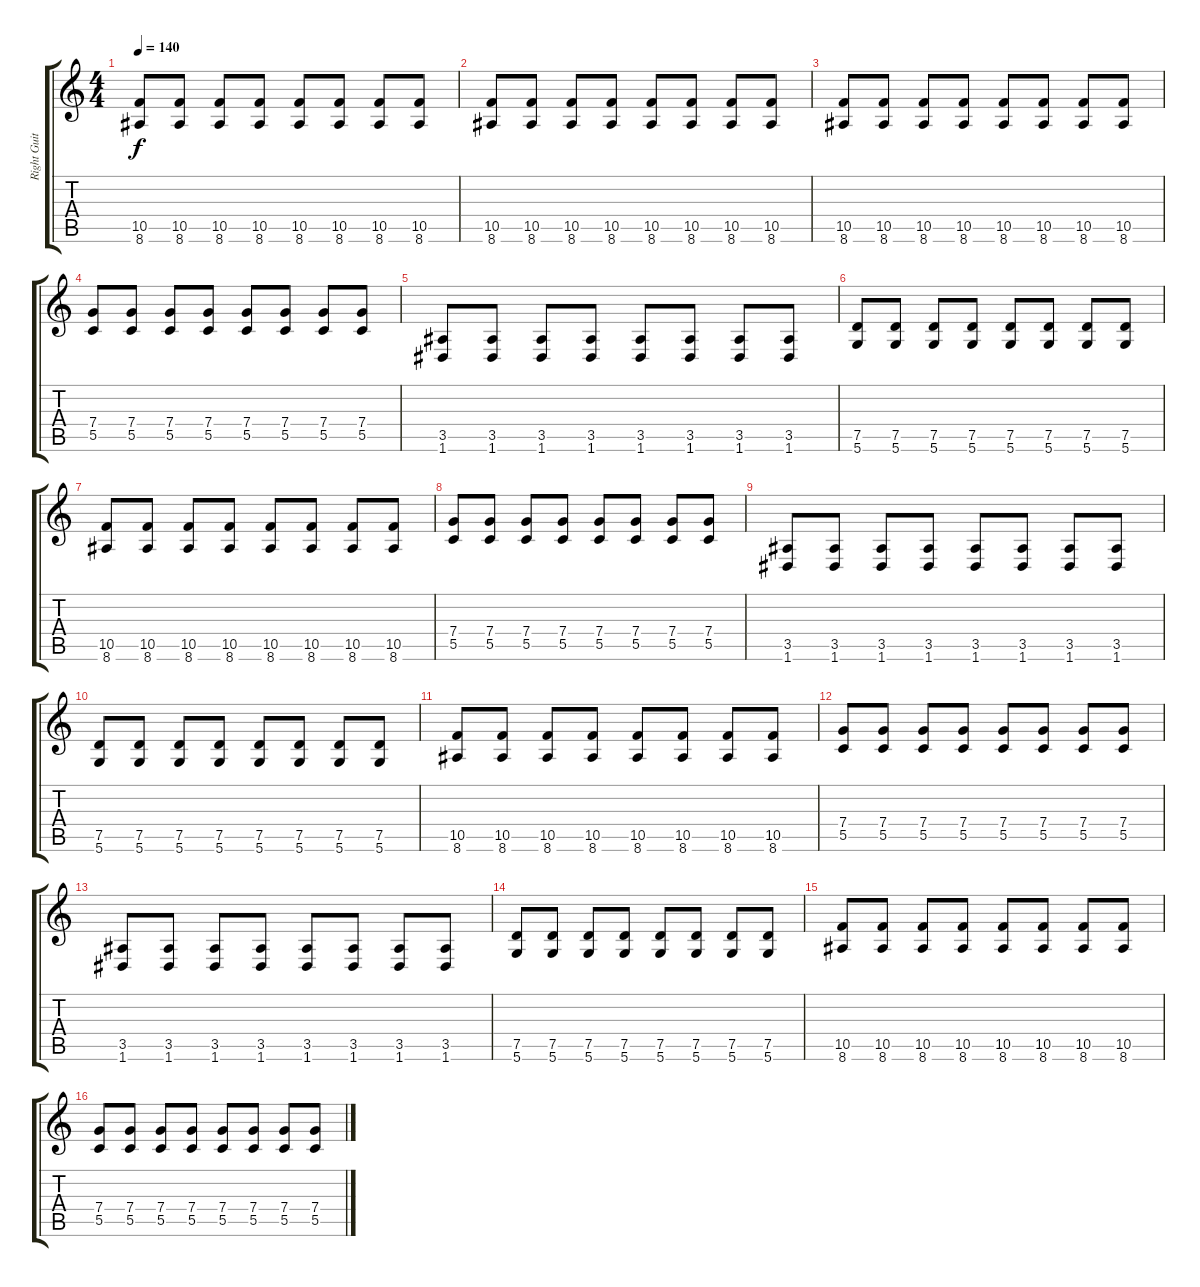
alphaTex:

\track ("Right Guitar" "Right Guit") {instrument distortionguitar}
\staff {score tabs}
\tuning (D4 A3 F3 C3 G2 D2) {hide}
\ts (4 4)
\tempo 140
\clef g2
\ks c
(10.5 8.6).8{dy f} (10.5 8.6).8 (10.5 8.6).8 (10.5 8.6).8 (10.5 8.6).8 (10.5 8.6).8 (10.5 8.6).8 (10.5 8.6).8 |
(10.5 8.6).8 (10.5 8.6).8 (10.5 8.6).8 (10.5 8.6).8 (10.5 8.6).8 (10.5 8.6).8 (10.5 8.6).8 (10.5 8.6).8 |
(10.5 8.6).8 (10.5 8.6).8 (10.5 8.6).8 (10.5 8.6).8 (10.5 8.6).8 (10.5 8.6).8 (10.5 8.6).8 (10.5 8.6).8 |
(7.4 5.5).8 (7.4 5.5).8 (7.4 5.5).8 (7.4 5.5).8 (7.4 5.5).8 (7.4 5.5).8 (7.4 5.5).8 (7.4 5.5).8 |
(3.5 1.6).8 (3.5 1.6).8 (3.5 1.6).8 (3.5 1.6).8 (3.5 1.6).8 (3.5 1.6).8 (3.5 1.6).8 (3.5 1.6).8 |
(7.5 5.6).8 (7.5 5.6).8 (7.5 5.6).8 (7.5 5.6).8 (7.5 5.6).8 (7.5 5.6).8 (7.5 5.6).8 (7.5 5.6).8 |
(10.5 8.6).8 (10.5 8.6).8 (10.5 8.6).8 (10.5 8.6).8 (10.5 8.6).8 (10.5 8.6).8 (10.5 8.6).8 (10.5 8.6).8 |
(7.4 5.5).8 (7.4 5.5).8 (7.4 5.5).8 (7.4 5.5).8 (7.4 5.5).8 (7.4 5.5).8 (7.4 5.5).8 (7.4 5.5).8 |
(3.5 1.6).8 (3.5 1.6).8 (3.5 1.6).8 (3.5 1.6).8 (3.5 1.6).8 (3.5 1.6).8 (3.5 1.6).8 (3.5 1.6).8 |
(7.5 5.6).8 (7.5 5.6).8 (7.5 5.6).8 (7.5 5.6).8 (7.5 5.6).8 (7.5 5.6).8 (7.5 5.6).8 (7.5 5.6).8 |
(10.5 8.6).8 (10.5 8.6).8 (10.5 8.6).8 (10.5 8.6).8 (10.5 8.6).8 (10.5 8.6).8 (10.5 8.6).8 (10.5 8.6).8 |
(7.4 5.5).8 (7.4 5.5).8 (7.4 5.5).8 (7.4 5.5).8 (7.4 5.5).8 (7.4 5.5).8 (7.4 5.5).8 (7.4 5.5).8 |
(3.5 1.6).8 (3.5 1.6).8 (3.5 1.6).8 (3.5 1.6).8 (3.5 1.6).8 (3.5 1.6).8 (3.5 1.6).8 (3.5 1.6).8 |
(7.5 5.6).8 (7.5 5.6).8 (7.5 5.6).8 (7.5 5.6).8 (7.5 5.6).8 (7.5 5.6).8 (7.5 5.6).8 (7.5 5.6).8 |
(10.5 8.6).8 (10.5 8.6).8 (10.5 8.6).8 (10.5 8.6).8 (10.5 8.6).8 (10.5 8.6).8 (10.5 8.6).8 (10.5 8.6).8 |
(7.4 5.5).8 (7.4 5.5).8 (7.4 5.5).8 (7.4 5.5).8 (7.4 5.5).8 (7.4 5.5).8 (7.4 5.5).8 (7.4 5.5).8
